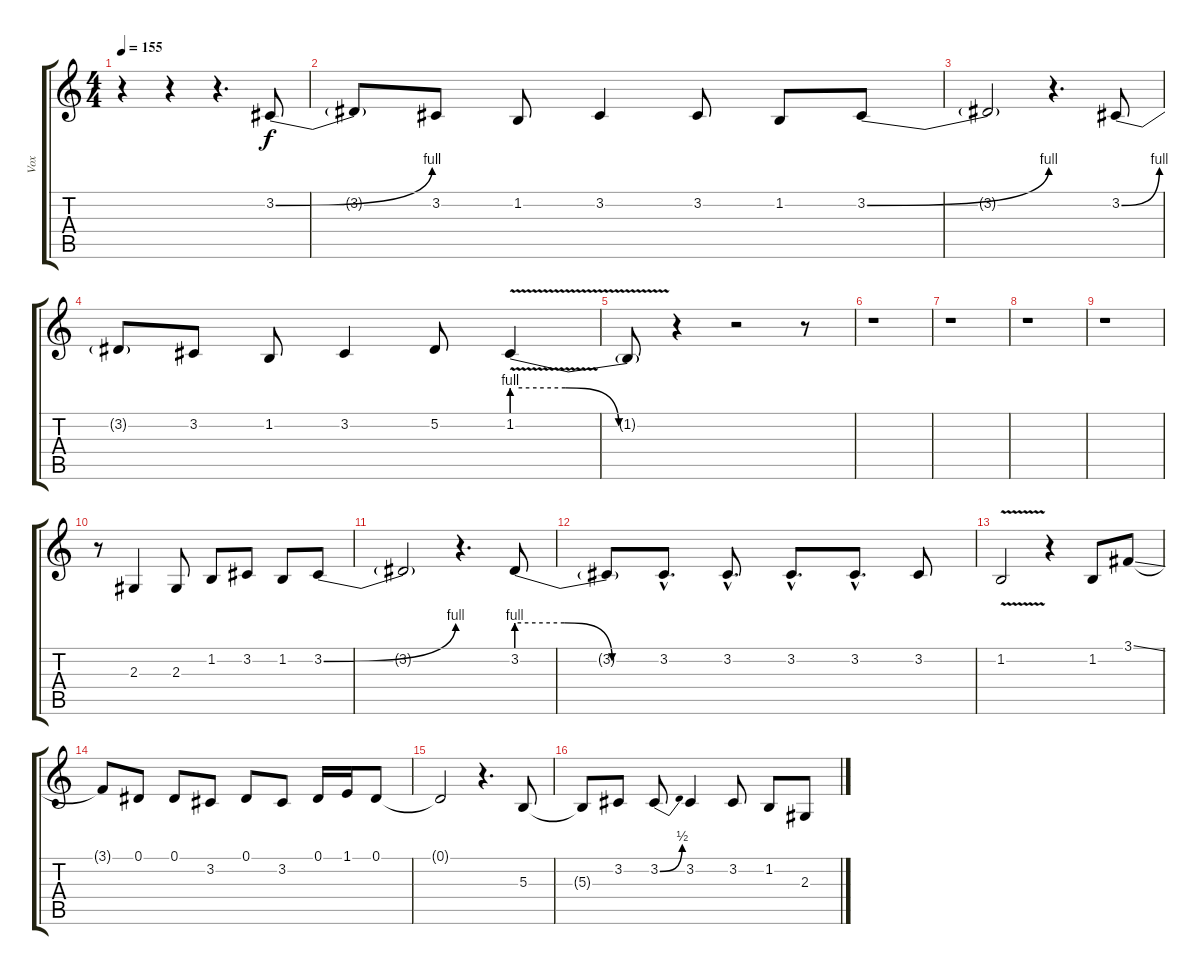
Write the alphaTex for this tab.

\track ("Vox" "Vox") {instrument lead2sawtooth}
\staff {score tabs}
\tuning (Eb4 Bb3 Gb3 Db3 Ab2 Eb2) {hide}
\ts (4 4)
\tempo 155
\clef g2
\ks c
r.4{dy f} r.4 r.4{d} 3.2{be (bend 0 0 60 4)}.8 |
3.2{t}.8 3.2.8 1.2.8 3.2.4 3.2.8 1.2.8 3.2{be (bend 0 0 60 4)}.8 |
3.2{t}.2 r.4{d} 3.2{be (bend 0 0 60 4)}.8 |
3.2{t}.8 3.2.8 1.2.8 3.2.4 5.2.8 1.2{be (custom 0 4 20 4 40 0 60 0) v}.4 |
1.2{t}.8 r.4 r.2 r.8 |
r.1 |
r.1 |
r.1 |
r.1 |
r.8 2.3.4 2.3.8 1.2.8 3.2.8 1.2.8 3.2{be (bend 0 0 60 4)}.8 |
3.2{t}.2 r.4{d} 3.2{be (custom 0 4 20 4 40 0 60 0)}.8 |
3.2{t}.8 3.2{hac}.8{d} 3.2{hac}.8{d} 3.2{hac}.8{d} 3.2{hac}.8{d} 3.2.8 |
1.2{v}.2 r.4 1.2.8 3.1{ss}.8 |
3.1{t}.8 0.1.8 0.1.8 3.2.8 0.1.8 3.2.8 0.1.16 1.1.16 0.1.8 |
0.1{t}.2 r.4{d} 5.3.8 |
5.3{t}.8 3.2.8 3.2{be (bend 0 0 60 2)}.8 3.2.4 3.2.8 1.2.8 2.3.8
